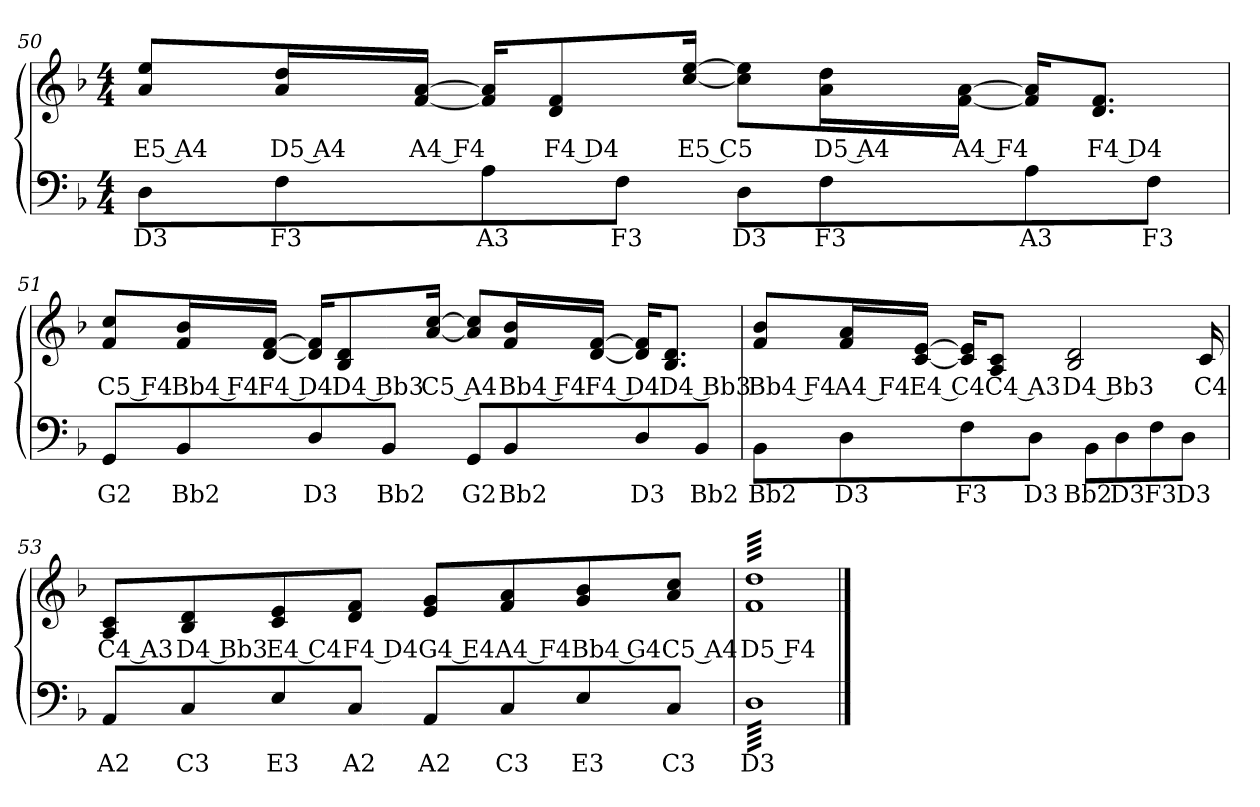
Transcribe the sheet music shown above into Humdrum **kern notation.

**kern	**text	**kern	**text
*part2	*part2	*part1	*part1
*staff2	*staff2	*staff1	*staff1
*clefF4	*	*clefG2	*
*k[b-]	*	*k[b-]	*
*F:	*	*F:	*
*M4/4	*	*M4/4	*
=50	=50	=50	=50
!	!LO:LY:b:color=#000000	!	!
!	!	!	!LO:LY:b:color=#000000
8Di\L	D3	8ai/ 8eeiL	E5 A4
!	!LO:LY:b:color=#000000	!	!
!	!	!	!LO:LY:b:color=#000000
8Fi\	F3	16ai/ 16ddiL	D5 A4
!	!	!	!LO:LY:b:color=#000000
.	.	[<16fi/ [>16aiJJ	A4 F4
!	!LO:LY:b:color=#000000	!	!
8Ai\	A3	16fi/] 16ai]KL	.
!	!	!	!LO:LY:b:color=#000000
.	.	8di/ 8fi	F4 D4
!	!LO:LY:b:color=#000000	!	!
8Fi\J	F3	.	.
!	!	!	!LO:LY:b:color=#000000
.	.	[<16cci/ [>16eeiJk	E5 C5
!	!LO:LY:b:color=#000000	!	!
8Di\L	D3	8cci\] 8eei]L	.
!	!LO:LY:b:color=#000000	!	!
!	!	!	!LO:LY:b:color=#000000
8Fi\	F3	16ai\ 16ddiL	D5 A4
!	!	!	!LO:LY:b:color=#000000
.	.	[<16fi\ [>16aiJJ	A4 F4
!	!LO:LY:b:color=#000000	!	!
8Ai\	A3	16fi/] 16ai]KL	.
!	!	!	!LO:LY:b:color=#000000
.	.	8.di/ 8.fiJ	F4 D4
!	!LO:LY:b:color=#000000	!	!
8Fi\J	F3	.	.
!!LO:LB:g=z
=51	=51	=51	=51
!	!LO:LY:b:color=#000000	!	!
!	!	!	!LO:LY:b:color=#000000
8GGi/L	G2	8fi/ 8cciL	C5 F4
!	!LO:LY:b:color=#000000	!	!
!	!	!	!LO:LY:b:color=#000000
8BB-i/	Bb2	16fi/ 16b-iL	Bb4 F4
!	!	!	!LO:LY:b:color=#000000
.	.	[<16di/ [>16fiJJ	F4 D4
!	!LO:LY:b:color=#000000	!	!
8Di/	D3	16di/] 16fi]KL	.
!	!	!	!LO:LY:b:color=#000000
.	.	8B-i/ 8di	D4 Bb3
!	!LO:LY:b:color=#000000	!	!
8BB-i/J	Bb2	.	.
!	!	!	!LO:LY:b:color=#000000
.	.	[<16ai/ [>16cciJk	C5 A4
!	!LO:LY:b:color=#000000	!	!
8GGi/L	G2	8ai/] 8cci]L	.
!	!LO:LY:b:color=#000000	!	!
!	!	!	!LO:LY:b:color=#000000
8BB-i/	Bb2	16fi/ 16b-iL	Bb4 F4
!	!	!	!LO:LY:b:color=#000000
.	.	[<16di/ [>16fiJJ	F4 D4
!	!LO:LY:b:color=#000000	!	!
8Di/	D3	16di/] 16fi]KL	.
!	!	!	!LO:LY:b:color=#000000
.	.	8.B-i/ 8.diJ	D4 Bb3
!	!LO:LY:b:color=#000000	!	!
8BB-i/J	Bb2	.	.
=52	=52	=52	=52
!	!LO:LY:b:color=#000000	!	!
!	!	!	!LO:LY:b:color=#000000
8BB-i\L	Bb2	8fi/ 8b-iL	Bb4 F4
!	!LO:LY:b:color=#000000	!	!
!	!	!	!LO:LY:b:color=#000000
8Di\	D3	16fi/ 16aiL	A4 F4
!	!	!	!LO:LY:b:color=#000000
.	.	[<16ci/ [>16eiJJ	E4 C4
!	!LO:LY:b:color=#000000	!	!
8Fi\	F3	16ci/] 16ei]KL	.
!	!	!	!LO:LY:b:color=#000000
.	.	8Ai/ 8ciJ	C4 A3
!	!LO:LY:b:color=#000000	!	!
8Di\J	D3	.	.
!	!	!	!LO:LY:b:color=#000000
.	.	2B-i/ 2di	D4 Bb3
!	!LO:LY:b:color=#000000	!	!
8BB-i\L	Bb2	.	.
!	!LO:LY:b:color=#000000	!	!
8Di\	D3	.	.
!	!LO:LY:b:color=#000000	!	!
8Fi\	F3	.	.
!	!LO:LY:b:color=#000000	!	!
8Di\J	D3	.	.
!	!	!	!LO:LY:b:color=#000000
.	.	16ci/	C4
!!LO:LB:g=z
=53	=53	=53	=53
!	!LO:LY:b:color=#000000	!	!
!	!	!	!LO:LY:b:color=#000000
8AAi/L	A2	8Ai/ 8ciL	C4 A3
!	!LO:LY:b:color=#000000	!	!
!	!	!	!LO:LY:b:color=#000000
8Ci/	C3	8B-i/ 8di	D4 Bb3
!	!LO:LY:b:color=#000000	!	!
!	!	!	!LO:LY:b:color=#000000
8Ei/	E3	8ci/ 8ei	E4 C4
!	!LO:LY:b:color=#000000	!	!
!	!	!	!LO:LY:b:color=#000000
8Ci/J	A2	8di/ 8fiJ	F4 D4
!	!LO:LY:b:color=#000000	!	!
!	!	!	!LO:LY:b:color=#000000
8AAi/L	A2	8ei/ 8giL	G4 E4
!	!LO:LY:b:color=#000000	!	!
!	!	!	!LO:LY:b:color=#000000
8Ci/	C3	8fi/ 8ai	A4 F4
!	!LO:LY:b:color=#000000	!	!
!	!	!	!LO:LY:b:color=#000000
8Ei/	E3	8gi/ 8b-i	Bb4 G4
!	!LO:LY:b:color=#000000	!	!
!	!	!	!LO:LY:b:color=#000000
8Ci/J	C3	8ai/ 8cciJ	C5 A4
=54	=54	=54	=54
!	!LO:LY:b:color=#000000	!	!
!	!	!	!LO:LY:b:color=#000000
*tremolo	*	*	*
*	*	*tremolo	*
64DiLLLL	D3	64fi 64ddiLLLL	D5 F4
64Di	.	64fi 64ddi	.
64Di	.	64fi 64ddi	.
64Di	.	64fi 64ddi	.
64Di	.	64fi 64ddi	.
64Di	.	64fi 64ddi	.
64Di	.	64fi 64ddi	.
64Di	.	64fi 64ddi	.
64Di	.	64fi 64ddi	.
64Di	.	64fi 64ddi	.
64Di	.	64fi 64ddi	.
64Di	.	64fi 64ddi	.
64Di	.	64fi 64ddi	.
64Di	.	64fi 64ddi	.
64Di	.	64fi 64ddi	.
64Di	.	64fi 64ddi	.
64Di	.	64fi 64ddi	.
64Di	.	64fi 64ddi	.
64Di	.	64fi 64ddi	.
64Di	.	64fi 64ddi	.
64Di	.	64fi 64ddi	.
64Di	.	64fi 64ddi	.
64Di	.	64fi 64ddi	.
64Di	.	64fi 64ddi	.
64Di	.	64fi 64ddi	.
64Di	.	64fi 64ddi	.
64Di	.	64fi 64ddi	.
64Di	.	64fi 64ddi	.
64Di	.	64fi 64ddi	.
64Di	.	64fi 64ddi	.
64Di	.	64fi 64ddi	.
64Di	.	64fi 64ddi	.
64Di	.	64fi 64ddi	.
64Di	.	64fi 64ddi	.
64Di	.	64fi 64ddi	.
64Di	.	64fi 64ddi	.
64Di	.	64fi 64ddi	.
64Di	.	64fi 64ddi	.
64Di	.	64fi 64ddi	.
64Di	.	64fi 64ddi	.
64Di	.	64fi 64ddi	.
64Di	.	64fi 64ddi	.
64Di	.	64fi 64ddi	.
64Di	.	64fi 64ddi	.
64Di	.	64fi 64ddi	.
64Di	.	64fi 64ddi	.
64Di	.	64fi 64ddi	.
64Di	.	64fi 64ddi	.
64Di	.	64fi 64ddi	.
64Di	.	64fi 64ddi	.
64Di	.	64fi 64ddi	.
64Di	.	64fi 64ddi	.
64Di	.	64fi 64ddi	.
64Di	.	64fi 64ddi	.
64Di	.	64fi 64ddi	.
64Di	.	64fi 64ddi	.
64Di	.	64fi 64ddi	.
64Di	.	64fi 64ddi	.
64Di	.	64fi 64ddi	.
64Di	.	64fi 64ddi	.
64Di	.	64fi 64ddi	.
64Di	.	64fi 64ddi	.
64Di	.	64fi 64ddi	.
64DiJJJJ	.	64fi 64ddiJJJJ	.
*	*	*Xtremolo	*
*Xtremolo	*	*	*
==	==	==	==
*-	*-	*-	*-
